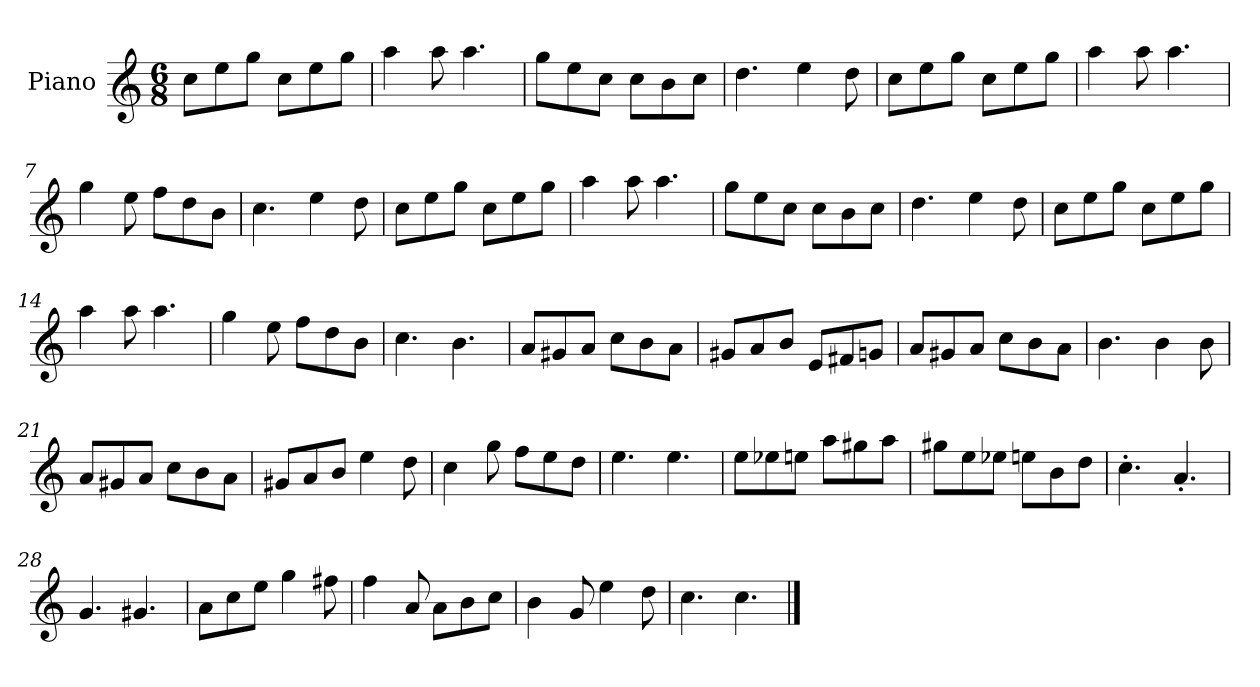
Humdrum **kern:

**kern
*part1
*staff1
*I"Piano
*I'Pno
*clefG2
*k[]
*M6/8
=1
8cc\L
8ee\
8gg\J
8cc\L
8ee\
8gg\J
=2
4aa\
8aa\
4.aa\
=3
8gg\L
8ee\
8cc\J
8cc\L
8b\
8cc\J
=4
4.dd\
4ee\
8dd\
=5
8cc\L
8ee\
8gg\J
8cc\L
8ee\
8gg\J
=6
4aa\
8aa\
4.aa\
=7
4gg\
8ee\
8ff\L
8dd\
8b\J
=8
4.cc\
4ee\
8dd\
=9
8cc\L
8ee\
8gg\J
8cc\L
8ee\
8gg\J
=10
4aa\
8aa\
4.aa\
=11
8gg\L
8ee\
8cc\J
8cc\L
8b\
8cc\J
=12
4.dd\
4ee\
8dd\
=13
8cc\L
8ee\
8gg\J
8cc\L
8ee\
8gg\J
=14
4aa\
8aa\
4.aa\
=15
4gg\
8ee\
8ff\L
8dd\
8b\J
=16
4.cc\
4.b\
=17
8a/L
8g#X/
8a/J
8cc\L
8b\
8a\J
=18
8g#X/L
8a/
8b/J
8e/L
8f#X/
8gn/J
=19
8a/L
8g#X/
8a/J
8cc\L
8b\
8a\J
=20
4.b\
4b\
8b\
=21
8a/L
8g#X/
8a/J
8cc\L
8b\
8a\J
=22
8g#X/L
8a/
8b/J
4ee\
8dd\
=23
4cc\
8gg\
8ff\L
8ee\
8dd\J
=24
4.ee\
4.ee\
=25
8ee\L
8ee-X\
8een\J
8aa\L
8gg#X\
8aa\J
=26
8gg#X\L
8ee\
8ee-X\J
8een\L
8b\
8dd\J
=27
4.cc'\
4.a'/
=28
4.g/
4.g#X/
=29
8a\L
8cc\
8ee\J
4gg\
8ff#X\
=30
4ff\
8a/
8a\L
8b\
8cc\J
=31
4b\
8g/
4ee\
8dd\
=32
4.cc\
4.cc\
==
*-
